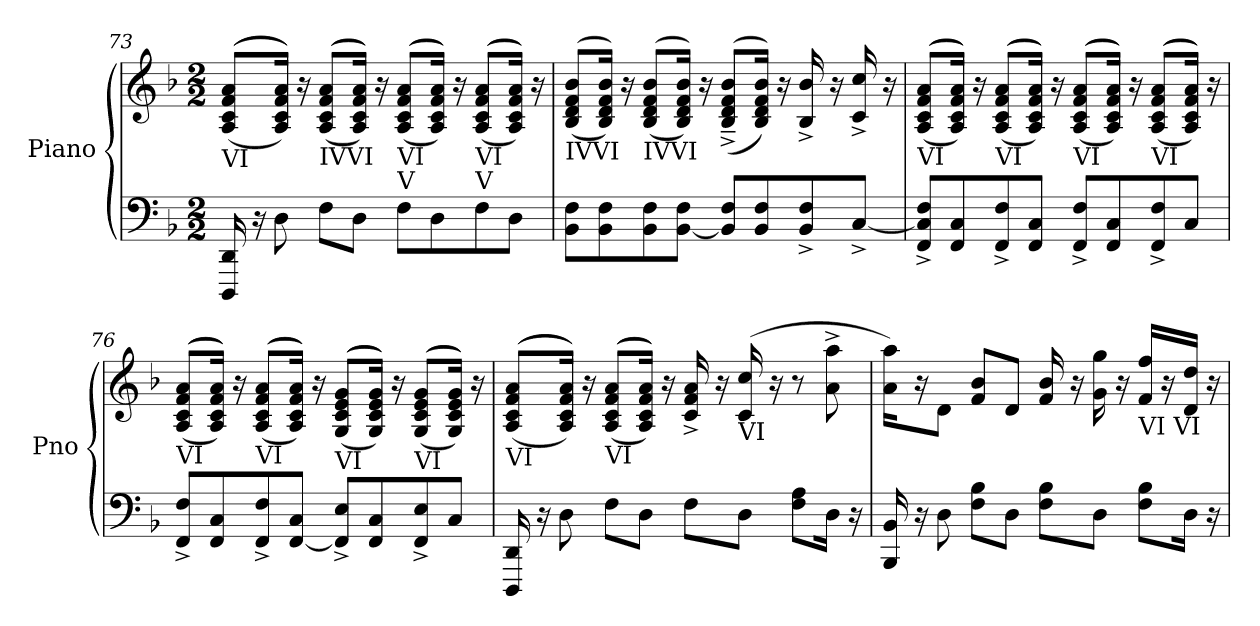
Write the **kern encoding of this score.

**kern	**kern
*part1	*part1
*staff2	*staff1
*I"Piano	*
*I'Pno	*
*clefF4	*clefG2
*k[b-]	*k[b-]
*M2/2	*M2/2
=73	=73
!	!LO:TX:b:t=VI
16DDD/ 16DD/	(>((8A/ 8c/ 8f/ 8a/L
16r	.
8D\	16A/ 16c/ 16f/ 16a/Jk)))
.	16r
!	!LO:TX:b:t=IVVI
8F\L	(>((8A/ 8c/ 8f/ 8a/L
8D\J	16A/ 16c/ 16f/ 16a/Jk)))
.	16r
!	!LO:TX:b:t=VI
!	!LO:TX:b:t=V
8F\L	(>((8A/ 8c/ 8f/ 8a/L
8D\	16A/ 16c/ 16f/ 16a/Jk)))
.	16r
!	!LO:TX:b:t=VI
!	!LO:TX:b:t=V
8F\	(>((8A/ 8c/ 8f/ 8a/L
8D\J	16A/ 16c/ 16f/ 16a/Jk)))
.	16r
!!LO:LB:g=z
=74	=74
!	!LO:TX:b:t=IVVI
8BB-\ 8F\L	(>(8B-/ 8d/ 8f/ 8b-/L
8BB-\ 8F\	16B-/ 16d/ 16f/ 16b-/Jk))
.	16r
!	!LO:TX:b:t=IVVI
8BB-\ 8F\	(>(8B-/ 8d/ 8f/ 8b-/L
[8BB-\ 8F\J	16B-/ 16d/ 16f/ 16b-/Jk))
.	16r
8BB-/] 8F/L	(>(8B-/^~ 8d/^~ 8f/^~ 8b-/^~L
8BB-/ 8F/	16B-/ 16d/ 16f/ 16b-/Jk))
.	16r
8BB-/^ 8F/^	16B-/^ 16b-/^
.	16r
[8C^/J	16c/^ 16cc/^
.	16r
=75	=75
!	!LO:TX:b:t=VI
8FF/^ 8C/]^ 8F/^L	(>((8A/ 8c/ 8f/ 8a/L
8FF/ 8C/	16A/ 16c/ 16f/ 16a/Jk)))
.	16r
!	!LO:TX:b:t=VI
8FF/^ 8F/^	(>((8A/ 8c/ 8f/ 8a/L
8FF/ 8C/J	16A/ 16c/ 16f/ 16a/Jk)))
.	16r
!	!LO:TX:b:t=VI
8FF/^ 8F/^L	(>((8A/ 8c/ 8f/ 8a/L
8FF/ 8C/	16A/ 16c/ 16f/ 16a/Jk)))
.	16r
!	!LO:TX:b:t=VI
8FF/^ 8F/^	(>((8A/ 8c/ 8f/ 8a/L
8C/J	16A/ 16c/ 16f/ 16a/Jk)))
.	16r
!!LO:LB:g=z
=76	=76
!	!LO:TX:b:t=VI
8FF/^ 8F/^L	(>((8A/ 8c/ 8f/ 8a/L
8FF/ 8C/	16A/ 16c/ 16f/ 16a/Jk)))
.	16r
!	!LO:TX:b:t=VI
8FF/^ 8F/^	(>((8A/ 8c/ 8f/ 8a/L
[8FF/ 8C/J	16A/ 16c/ 16f/ 16a/Jk)))
.	16r
!	!LO:TX:b:t=VI
8FF/]^ 8E/^L	(>((8G/ 8c/ 8e/ 8g/L
8FF/ 8C/	16G/ 16c/ 16e/ 16g/Jk)))
.	16r
!	!LO:TX:b:t=VI
8FF/^ 8E/^	(>((8G/ 8c/ 8e/ 8g/L
8C/J	16G/ 16c/ 16e/ 16g/Jk)))
.	16r
=77	=77
!	!LO:TX:b:t=VI
16DDD/ 16DD/	(>((8A/ 8c/ 8f/ 8a/L
16r	.
8D\	16A/ 16c/ 16f/ 16a/Jk)))
.	16r
!	!LO:TX:b:t=VI
8F\L	(>((8A/ 8c/ 8f/ 8a/L
8D\J	16A/ 16c/ 16f/ 16a/Jk)))
.	16r
8F\L	16c/^ 16f/^ 16a/^
.	16r
!	!LO:TX:b:t=VI
8D\J	(>16c/ 16cc/
.	16r
8F\ 8A\L	8r
16D\Jk	8a\^ 8aa\^
16r	.
!!LO:LB:g=z
=78	=78
16BBB-/ 16BB-/	16a\ 16aa\KL)
16r	16r
8D\	8d\J
8F\ 8B-\L	8f/ 8b-/L
8D\J	8d/J
8F\ 8B-\L	16f/ 16b-/
.	16r
8D\J	16g\ 16gg\
.	16r
!	!LO:TX:b:t=VI VI
8F\ 8B-\L	16f/ 16ff/LL
.	16r
16D\Jk	16d/ 16dd/JJ
16r	16r
=	=
*-	*-
